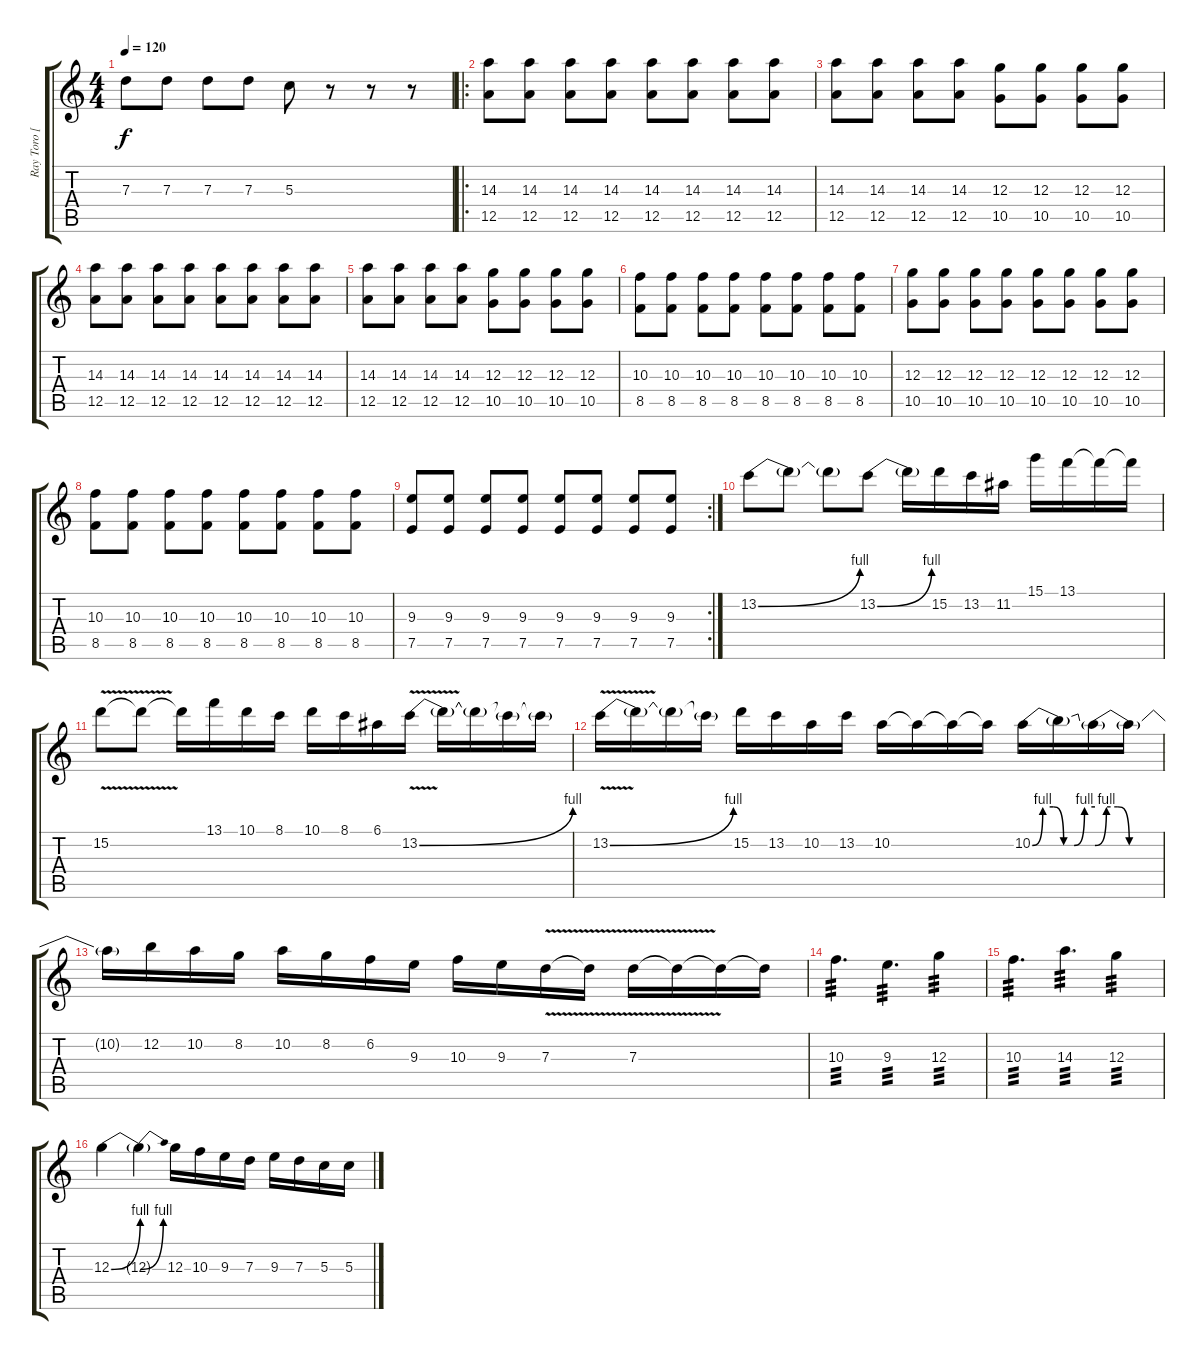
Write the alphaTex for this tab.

\track ("Ray Toro [Lead Guitar)" "Ray Toro [") {instrument overdrivenguitar}
\staff {score tabs}
\tuning (E4 B3 G3 D3 A2 E2) {hide}
\ts (4 4)
\tempo 120
\clef g2
\ks c
7.3.8{dy f} 7.3.8 7.3.8 7.3.8 5.3.8 r.8 r.8 r.8 |
\ro
(14.3 12.5).8 (14.3 12.5).8 (14.3 12.5).8 (14.3 12.5).8 (14.3 12.5).8 (14.3 12.5).8 (14.3 12.5).8 (14.3 12.5).8 |
(14.3 12.5).8 (14.3 12.5).8 (14.3 12.5).8 (14.3 12.5).8 (12.3 10.5).8 (12.3 10.5).8 (12.3 10.5).8 (12.3 10.5).8 |
(14.3 12.5).8 (14.3 12.5).8 (14.3 12.5).8 (14.3 12.5).8 (14.3 12.5).8 (14.3 12.5).8 (14.3 12.5).8 (14.3 12.5).8 |
(14.3 12.5).8 (14.3 12.5).8 (14.3 12.5).8 (14.3 12.5).8 (12.3 10.5).8 (12.3 10.5).8 (12.3 10.5).8 (12.3 10.5).8 |
(10.3 8.5).8 (10.3 8.5).8 (10.3 8.5).8 (10.3 8.5).8 (10.3 8.5).8 (10.3 8.5).8 (10.3 8.5).8 (10.3 8.5).8 |
(12.3 10.5).8 (12.3 10.5).8 (12.3 10.5).8 (12.3 10.5).8 (12.3 10.5).8 (12.3 10.5).8 (12.3 10.5).8 (12.3 10.5).8 |
(10.3 8.5).8 (10.3 8.5).8 (10.3 8.5).8 (10.3 8.5).8 (10.3 8.5).8 (10.3 8.5).8 (10.3 8.5).8 (10.3 8.5).8 |
\rc 2
(9.3 7.5).8 (9.3 7.5).8 (9.3 7.5).8 (9.3 7.5).8 (9.3 7.5).8 (9.3 7.5).8 (9.3 7.5).8 (9.3 7.5).8 |
13.2{be (bend 0 0 60 4)}.8 13.2{t}.8 13.2{t}.8 13.2{be (bend 0 0 60 4)}.8 13.2{t}.16 15.2.16 13.2.16 11.2.16 15.1.16 13.1.16 13.1{t}.16 13.1{t}.16 |
15.2{v}.8 15.2{t}.8 15.2{t}.16 13.1.16 10.1.16 8.1.16 10.1.16 8.1.16 6.1.16 13.2{be (bend 0 0 60 4) v}.16 13.2{t}.16 13.2{t}.16 13.2{t}.16 13.2{t}.16 |
13.2{be (bend 0 0 60 4) v}.16 13.2{t}.16 13.2{t}.16 13.2{t}.16 15.2.16 13.2.16 10.2.16 13.2.16 10.2.16 10.2{t}.16 10.2{t}.16 10.2{t}.16 10.2{be (custom 0 0 10 4 20 4 30 0 40 0 50 4 60 4)}.16 10.2{t}.16 10.2{be (custom 0 0 10 4 20 4 30 0 60 0) t}.16 10.2{t}.16 |
10.2{t}.16 12.2.16 10.2.16 8.2.16 10.2.16 8.2.16 6.2.16 9.3.16 10.3.16 9.3.16 7.3{v}.16 7.3{t}.16 7.3{v}.16 7.3{t}.16 7.3{t}.16 7.3{t}.16 |
10.3.4{d tp 3} 9.3.4{d tp 3} 12.3.4{tp 3} |
10.3.4{d tp 3} 14.3.4{d tp 3} 12.3.4{tp 3} |
12.3{be (bend 0 0 60 4)}.4 12.3{be (bend 0 0 60 4) t}.4 12.3.16 10.3.16 9.3.16 7.3.16 9.3.16 7.3.16 5.3.16 5.3.16
